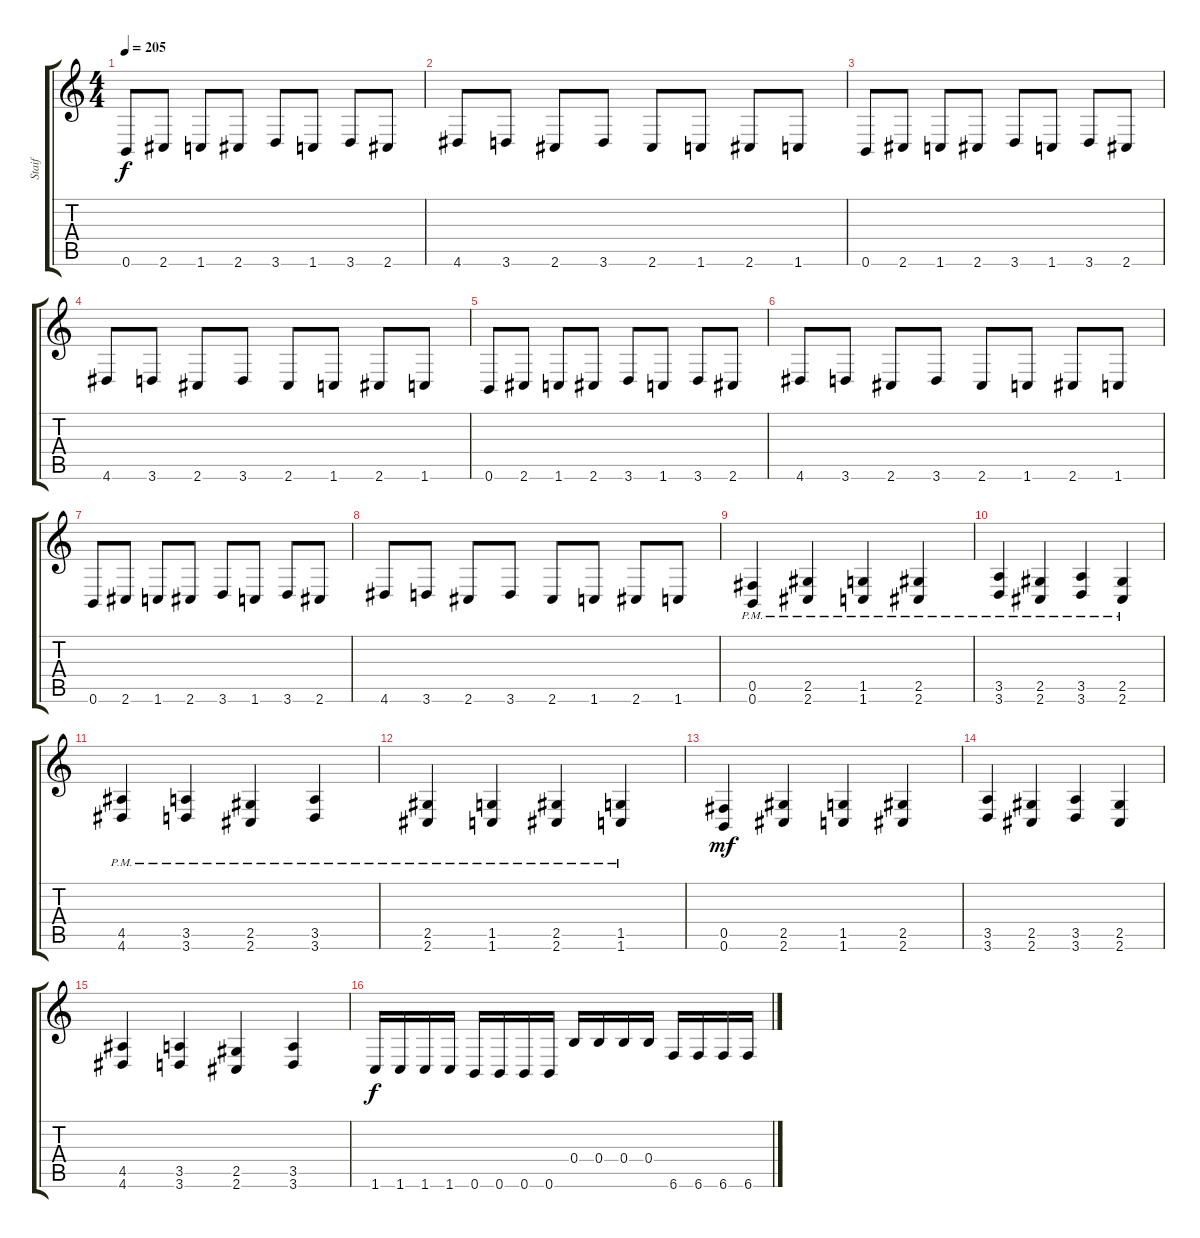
\track ("Staif" "Staif") {instrument distortionguitar}
\staff {score tabs}
\tuning (Db4 Ab3 E3 B2 Gb2 B1) {hide}
\ts (4 4)
\tempo 205
\clef g2
\ks c
0.6.8{dy f} 2.6.8 1.6.8 2.6.8 3.6.8 1.6.8 3.6.8 2.6.8 |
4.6.8 3.6.8 2.6.8 3.6.8 2.6.8 1.6.8 2.6.8 1.6.8 |
0.6.8 2.6.8 1.6.8 2.6.8 3.6.8 1.6.8 3.6.8 2.6.8 |
4.6.8 3.6.8 2.6.8 3.6.8 2.6.8 1.6.8 2.6.8 1.6.8 |
0.6.8 2.6.8 1.6.8 2.6.8 3.6.8 1.6.8 3.6.8 2.6.8 |
4.6.8 3.6.8 2.6.8 3.6.8 2.6.8 1.6.8 2.6.8 1.6.8 |
0.6.8 2.6.8 1.6.8 2.6.8 3.6.8 1.6.8 3.6.8 2.6.8 |
4.6.8 3.6.8 2.6.8 3.6.8 2.6.8 1.6.8 2.6.8 1.6.8 |
(0.5{pm} 0.6{pm}).4 (2.5{pm} 2.6{pm}).4 (1.5{pm} 1.6{pm}).4 (2.5{pm} 2.6{pm}).4 |
(3.5{pm} 3.6{pm}).4 (2.5{pm} 2.6{pm}).4 (3.5{pm} 3.6{pm}).4 (2.5{pm} 2.6{pm}).4 |
(4.5{pm} 4.6{pm}).4 (3.5{pm} 3.6{pm}).4 (2.5{pm} 2.6{pm}).4 (3.5{pm} 3.6{pm}).4 |
(2.5{pm} 2.6{pm}).4 (1.5{pm} 1.6{pm}).4 (2.5{pm} 2.6{pm}).4 (1.5{pm} 1.6{pm}).4 |
(0.5 0.6).4{dy mf} (2.5 2.6).4 (1.5 1.6).4 (2.5 2.6).4 |
(3.5 3.6).4 (2.5 2.6).4 (3.5 3.6).4 (2.5 2.6).4 |
(4.5 4.6).4 (3.5 3.6).4 (2.5 2.6).4 (3.5 3.6).4 |
1.6.16{dy f} 1.6.16 1.6.16 1.6.16 0.6.16 0.6.16 0.6.16 0.6.16 0.4.16 0.4.16 0.4.16 0.4.16 6.6.16 6.6.16 6.6.16 6.6.16
